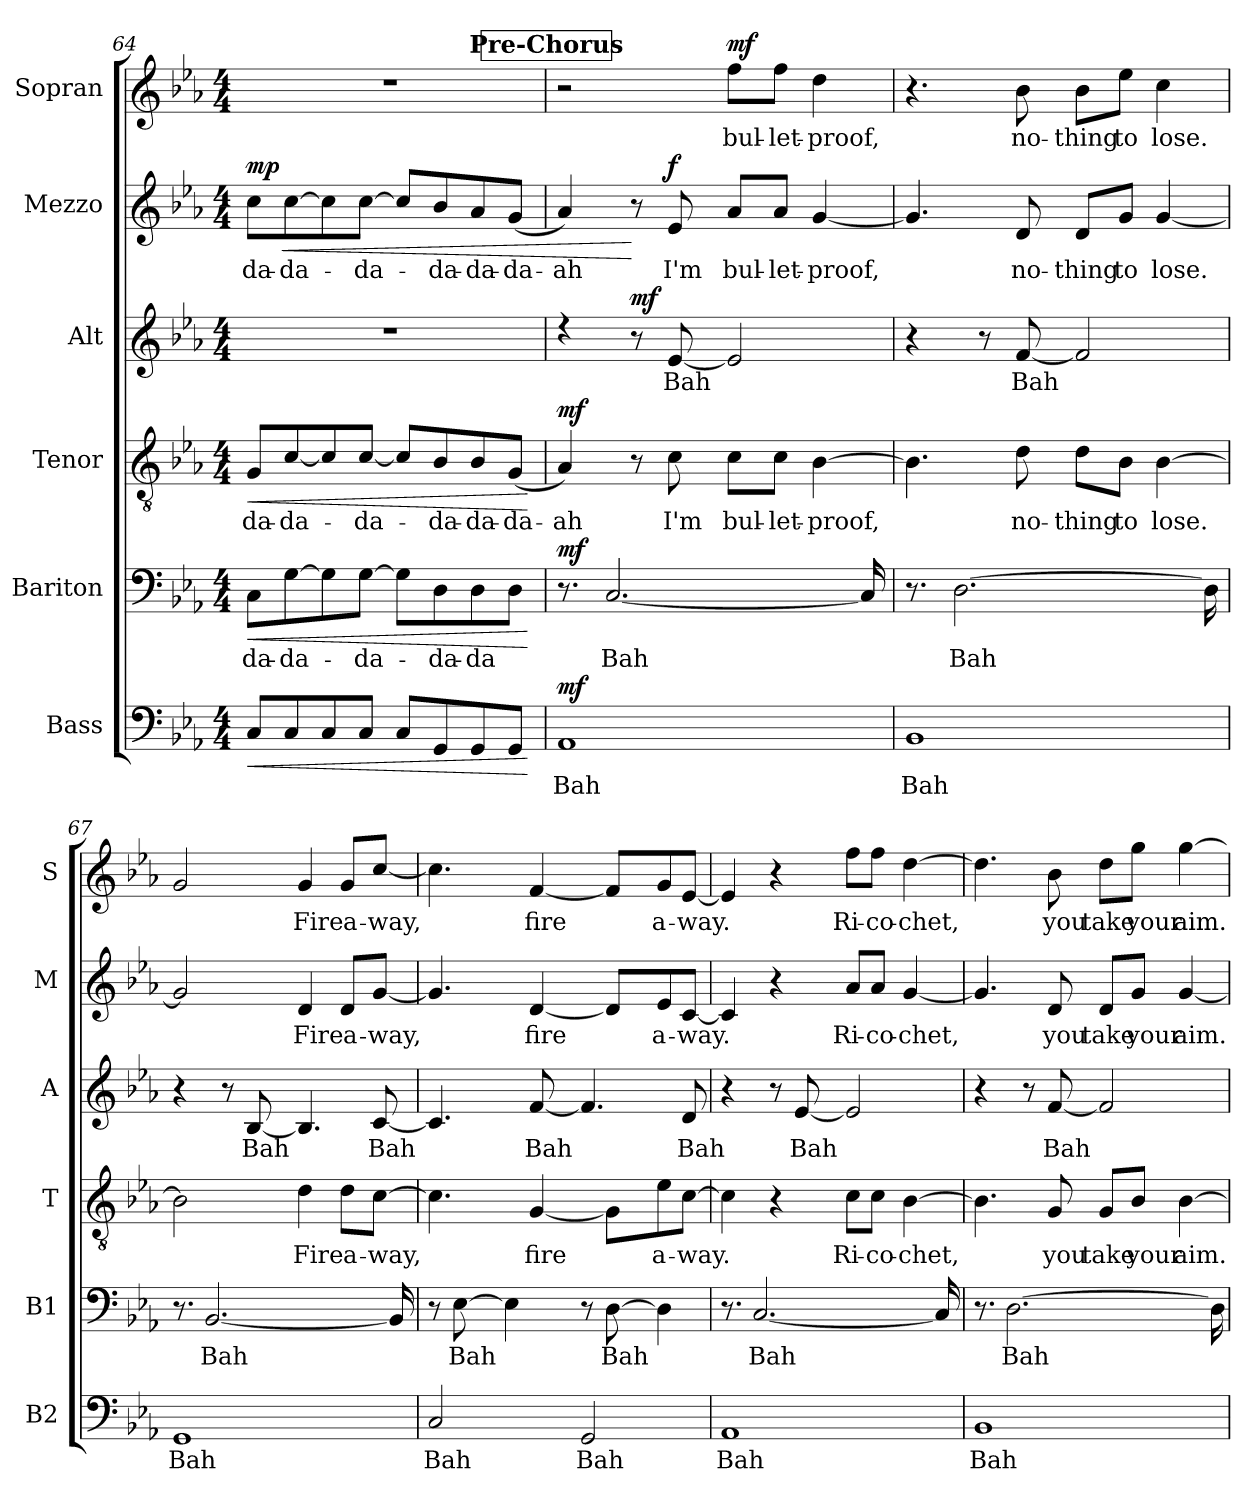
**kern	**text	**dynam	**kern	**text	**dynam	**kern	**text	**dynam	**kern	**text	**dynam	**kern	**text	**dynam	**kern	**text	**dynam
*part6	*part6	*part6	*part5	*part5	*part5	*part4	*part4	*part4	*part3	*part3	*part3	*part2	*part2	*part2	*part1	*part1	*part1
*staff6	*staff6	*staff6	*staff5	*staff5	*staff5	*staff4	*staff4	*staff4	*staff3	*staff3	*staff3	*staff2	*staff2	*staff2	*staff1	*staff1	*staff1
*I"Bass	*	*	*I"Bariton	*	*	*I"Tenor	*	*	*I"Alt	*	*	*I"Mezzo	*	*	*I"Sopran	*	*
*I'B2	*	*	*I'B1	*	*	*I'T	*	*	*I'A	*	*	*I'M	*	*	*I'S	*	*
*clefF4	*	*	*clefF4	*	*	*clefGv2	*	*	*clefG2	*	*	*clefG2	*	*	*clefG2	*	*
*k[b-e-a-]	*	*	*k[b-e-a-]	*	*	*k[b-e-a-]	*	*	*k[b-e-a-]	*	*	*k[b-e-a-]	*	*	*k[b-e-a-]	*	*
*M4/4	*	*	*M4/4	*	*	*M4/4	*	*	*M4/4	*	*	*M4/4	*	*	*M4/4	*	*
=64	=64	=64	=64	=64	=64	=64	=64	=64	=64	=64	=64	=64	=64	=64	=64	=64	=64
!	!	!LO:HP:b	!	!LO:LY:b	!LO:HP:b	!	!LO:LY:b	!LO:HP:b	!	!	!	!	!LO:LY:b	!LO:HP:b	!	!	!
!	!	!	!	!	!	!	!	!	!	!	!	!	!	!LO:DY:n=1:b	!	!	!
8C/L	.	<	8C\L	da-	<	8G/L	da-	<	1r	.	.	8cc\L	da-	< mp	1r	.	.
!	!	!	!	!LO:LY:b	!	!	!LO:LY:b	!	!	!	!	!	!LO:LY:b	!	!	!	!
8C/	.	.	[8G\	-da-	.	[8c/	-da-	.	.	.	.	[8cc\	-da-	.	.	.	.
8C/	.	.	8G\]	.	.	8c/]	.	.	.	.	.	8cc\]	.	.	.	.	.
!	!	!	!	!LO:LY:b	!	!	!LO:LY:b	!	!	!	!	!	!LO:LY:b	!	!	!	!
8C/J	.	.	[8G\J	-da-	.	[8c/J	-da-	.	.	.	.	[8cc\J	-da-	.	.	.	.
8C/L	.	.	8G\L]	.	.	8c/L]	.	.	.	.	.	8cc/L]	.	.	.	.	.
!	!	!	!	!LO:LY:b	!	!	!LO:LY:b	!	!	!	!	!	!LO:LY:b	!	!	!	!
8GG/	.	.	8D\	-da-	.	8B-/	-da-	.	.	.	.	8b-/	-da-	.	.	.	.
!	!	!	!	!LO:LY:b	!	!	!LO:LY:b	!	!	!	!	!	!LO:LY:b	!	!	!	!
8GG/	.	.	8D\	-da	.	8B-/	-da-	.	.	.	.	8a-/	-da-	.	.	.	.
!	!	!	!	!	!	!	!LO:LY:b	!	!	!	!	!	!LO:LY:b	!	!	!	!
8GG/J	.	.	8D\J	.	.	(8G/J	-da-	.	.	.	.	(8g/J	-da-	.	.	.	.
.	.	[	.	.	[	.	.	[	.	.	.	.	.	.	.	.	.
!!LO:REH:place=s1:a:B:fs=14:t=Pre-Chorus
=65	=65	=65	=65	=65	=65	=65	=65	=65	=65	=65	=65	=65	=65	=65	=65	=65	=65
!	!LO:LY:b	!LO:DY:b	!	!	!LO:DY:b	!	!LO:LY:b	!LO:DY:b	!	!	!	!	!LO:LY:b	!	!	!	!
1AA-	Bah	mf	8.r	.	mf	4A-/)	-ah	mf	4rdd	.	.	4a-/)	-ah	.	2r	.	.
!	!	!	!	!LO:LY:b	!	!	!	!	!	!	!	!	!	!	!	!	!
.	.	.	[2.C/	Bah	.	.	.	.	.	.	.	.	.	.	.	.	.
!	!	!	!	!	!	!	!	!	!	!	!LO:DY:b	!	!	!	!	!	!
.	.	.	.	.	.	8r	.	.	8r	.	mf	8r	.	[	.	.	.
!	!	!	!	!	!	!	!LO:LY:b	!	!	!LO:LY:b	!	!	!LO:LY:b	!LO:DY:b	!	!	!
.	.	.	.	.	.	8c\	I'm	.	[8e-/	Bah	.	8e-/	I'm	f	.	.	.
!	!	!	!	!	!	!	!LO:LY:b	!	!	!	!	!	!LO:LY:b	!	!	!LO:LY:b	!LO:DY:b
.	.	.	.	.	.	8c\L	bul-	.	2e-/]	.	.	8a-/L	bul-	.	8ff\L	bul-	mf
!	!	!	!	!	!	!	!LO:LY:b	!	!	!	!	!	!LO:LY:b	!	!	!LO:LY:b	!
.	.	.	.	.	.	8c\J	-let-	.	.	.	.	8a-/J	-let-	.	8ff\J	-let-	.
!	!	!	!	!	!	!	!LO:LY:b	!	!	!	!	!	!LO:LY:b	!	!	!LO:LY:b	!
.	.	.	.	.	.	[4B-\	-proof,	.	.	.	.	[4g/	-proof,	.	4dd\	-proof,	.
.	.	.	16C/]	.	.	.	.	.	.	.	.	.	.	.	.	.	.
!!LO:PB:g=z
=66	=66	=66	=66	=66	=66	=66	=66	=66	=66	=66	=66	=66	=66	=66	=66	=66	=66
!	!LO:LY:b	!	!	!	!	!	!	!	!	!	!	!	!	!	!	!	!
1BB-	Bah	.	8.r	.	.	4.B-\]	.	.	4r	.	.	4.g/]	.	.	4.r	.	.
!	!	!	!	!LO:LY:b	!	!	!	!	!	!	!	!	!	!	!	!	!
.	.	.	[2.D\	Bah	.	.	.	.	.	.	.	.	.	.	.	.	.
.	.	.	.	.	.	.	.	.	8r	.	.	.	.	.	.	.	.
!	!	!	!	!	!	!	!LO:LY:b	!	!	!LO:LY:b	!	!	!LO:LY:b	!	!	!LO:LY:b	!
.	.	.	.	.	.	8d\	no-	.	[8f/	Bah	.	8d/	no-	.	8b-\	no-	.
!	!	!	!	!	!	!	!LO:LY:b	!	!	!	!	!	!LO:LY:b	!	!	!LO:LY:b	!
.	.	.	.	.	.	8d\L	-thing	.	2f/]	.	.	8d/L	-thing	.	8b-\L	-thing	.
!	!	!	!	!	!	!	!LO:LY:b	!	!	!	!	!	!LO:LY:b	!	!	!LO:LY:b	!
.	.	.	.	.	.	8B-\J	to	.	.	.	.	8g/J	to	.	8ee-\J	to	.
!	!	!	!	!	!	!	!LO:LY:b	!	!	!	!	!	!LO:LY:b	!	!	!LO:LY:b	!
.	.	.	.	.	.	[4B-\	lose.	.	.	.	.	[4g/	lose.	.	4cc\	lose.	.
.	.	.	16D\]	.	.	.	.	.	.	.	.	.	.	.	.	.	.
=67	=67	=67	=67	=67	=67	=67	=67	=67	=67	=67	=67	=67	=67	=67	=67	=67	=67
!	!LO:LY:b	!	!	!	!	!	!	!	!	!	!	!	!	!	!	!	!
1GG	Bah	.	8.r	.	.	2B-\]	.	.	4r	.	.	2g/]	.	.	2g/	.	.
!	!	!	!	!LO:LY:b	!	!	!	!	!	!	!	!	!	!	!	!	!
.	.	.	[2.BB-/	Bah	.	.	.	.	.	.	.	.	.	.	.	.	.
.	.	.	.	.	.	.	.	.	8r	.	.	.	.	.	.	.	.
!	!	!	!	!	!	!	!	!	!	!LO:LY:b	!	!	!	!	!	!	!
.	.	.	.	.	.	.	.	.	[8B-/	Bah	.	.	.	.	.	.	.
!	!	!	!	!	!	!	!LO:LY:b	!	!	!	!	!	!LO:LY:b	!	!	!LO:LY:b	!
.	.	.	.	.	.	4d\	Fire	.	4.B-/]	.	.	4d/	Fire	.	4g/	Fire	.
!	!	!	!	!	!	!	!LO:LY:b	!	!	!	!	!	!LO:LY:b	!	!	!LO:LY:b	!
.	.	.	.	.	.	8d\L	a-	.	.	.	.	8d/L	a-	.	8g/L	a-	.
!	!	!	!	!	!	!	!LO:LY:b	!	!	!LO:LY:b	!	!	!LO:LY:b	!	!	!LO:LY:b	!
.	.	.	.	.	.	[8c\J	-way,	.	[8c/	Bah	.	[8g/J	-way,	.	[8cc/J	-way,	.
.	.	.	16BB-/]	.	.	.	.	.	.	.	.	.	.	.	.	.	.
=68	=68	=68	=68	=68	=68	=68	=68	=68	=68	=68	=68	=68	=68	=68	=68	=68	=68
!	!LO:LY:b	!	!	!	!	!	!	!	!	!	!	!	!	!	!	!	!
2C/	Bah	.	8r	.	.	4.c\]	.	.	4.c/]	.	.	4.g/]	.	.	4.cc\]	.	.
!	!	!	!	!LO:LY:b	!	!	!	!	!	!	!	!	!	!	!	!	!
.	.	.	[8E-\	Bah	.	.	.	.	.	.	.	.	.	.	.	.	.
.	.	.	4E-\]	.	.	.	.	.	.	.	.	.	.	.	.	.	.
!	!	!	!	!	!	!	!LO:LY:b	!	!	!LO:LY:b	!	!	!LO:LY:b	!	!	!LO:LY:b	!
.	.	.	.	.	.	[4G/	fire	.	[8f/	Bah	.	[4d/	fire	.	[4f/	fire	.
!	!LO:LY:b	!	!	!	!	!	!	!	!	!	!	!	!	!	!	!	!
2GG/	Bah	.	8r	.	.	.	.	.	4.f/]	.	.	.	.	.	.	.	.
!	!	!	!	!LO:LY:b	!	!	!	!	!	!	!	!	!	!	!	!	!
.	.	.	[8D\	Bah	.	8G\L]	.	.	.	.	.	8d/L]	.	.	8f/L]	.	.
!	!	!	!	!	!	!	!LO:LY:b	!	!	!	!	!	!LO:LY:b	!	!	!LO:LY:b	!
.	.	.	4D\]	.	.	8e-\	a-	.	.	.	.	8e-/	a-	.	8g/	a-	.
!	!	!	!	!	!	!	!LO:LY:b	!	!	!LO:LY:b	!	!	!LO:LY:b	!	!	!LO:LY:b	!
.	.	.	.	.	.	[8c\J	-way.	.	8d/	Bah	.	[8c/J	-way.	.	[8e-/J	-way.	.
!!LO:LB:g=z
=69	=69	=69	=69	=69	=69	=69	=69	=69	=69	=69	=69	=69	=69	=69	=69	=69	=69
!	!LO:LY:b	!	!	!	!	!	!	!	!	!	!	!	!	!	!	!	!
1AA-	Bah	.	8.r	.	.	4c\]	.	.	4r	.	.	4c/]	.	.	4e-/]	.	.
!	!	!	!	!LO:LY:b	!	!	!	!	!	!	!	!	!	!	!	!	!
.	.	.	[2.C/	Bah	.	.	.	.	.	.	.	.	.	.	.	.	.
.	.	.	.	.	.	4r	.	.	8r	.	.	4r	.	.	4r	.	.
!	!	!	!	!	!	!	!	!	!	!LO:LY:b	!	!	!	!	!	!	!
.	.	.	.	.	.	.	.	.	[8e-/	Bah	.	.	.	.	.	.	.
!	!	!	!	!	!	!	!LO:LY:b	!	!	!	!	!	!LO:LY:b	!	!	!LO:LY:b	!
.	.	.	.	.	.	8c\L	Ri-	.	2e-/]	.	.	8a-/L	Ri-	.	8ff\L	Ri-	.
!	!	!	!	!	!	!	!LO:LY:b	!	!	!	!	!	!LO:LY:b	!	!	!LO:LY:b	!
.	.	.	.	.	.	8c\J	-co-	.	.	.	.	8a-/J	-co-	.	8ff\J	-co-	.
!	!	!	!	!	!	!	!LO:LY:b	!	!	!	!	!	!LO:LY:b	!	!	!LO:LY:b	!
.	.	.	.	.	.	[4B-\	-chet,	.	.	.	.	[4g/	-chet,	.	[4dd\	-chet,	.
.	.	.	16C/]	.	.	.	.	.	.	.	.	.	.	.	.	.	.
=70	=70	=70	=70	=70	=70	=70	=70	=70	=70	=70	=70	=70	=70	=70	=70	=70	=70
!	!LO:LY:b	!	!	!	!	!	!	!	!	!	!	!	!	!	!	!	!
1BB-	Bah	.	8.r	.	.	4.B-\]	.	.	4r	.	.	4.g/]	.	.	4.dd\]	.	.
!	!	!	!	!LO:LY:b	!	!	!	!	!	!	!	!	!	!	!	!	!
.	.	.	[2.D\	Bah	.	.	.	.	.	.	.	.	.	.	.	.	.
.	.	.	.	.	.	.	.	.	8r	.	.	.	.	.	.	.	.
!	!	!	!	!	!	!	!LO:LY:b	!	!	!LO:LY:b	!	!	!LO:LY:b	!	!	!LO:LY:b	!
.	.	.	.	.	.	8G/	you	.	[8f/	Bah	.	8d/	you	.	8b-\	you	.
!	!	!	!	!	!	!	!LO:LY:b	!	!	!	!	!	!LO:LY:b	!	!	!LO:LY:b	!
.	.	.	.	.	.	8G/L	take	.	2f/]	.	.	8d/L	take	.	8dd\L	take	.
!	!	!	!	!	!	!	!LO:LY:b	!	!	!	!	!	!LO:LY:b	!	!	!LO:LY:b	!
.	.	.	.	.	.	8B-/J	your	.	.	.	.	8g/J	your	.	8gg\J	your	.
!	!	!	!	!	!	!	!LO:LY:b	!	!	!	!	!	!LO:LY:b	!	!	!LO:LY:b	!
.	.	.	.	.	.	[4B-\	aim.	.	.	.	.	[4g/	aim.	.	[4gg\	aim.	.
.	.	.	16D\]	.	.	.	.	.	.	.	.	.	.	.	.	.	.
=	=	=	=	=	=	=	=	=	=	=	=	=	=	=	=	=	=
*-	*-	*-	*-	*-	*-	*-	*-	*-	*-	*-	*-	*-	*-	*-	*-	*-	*-
